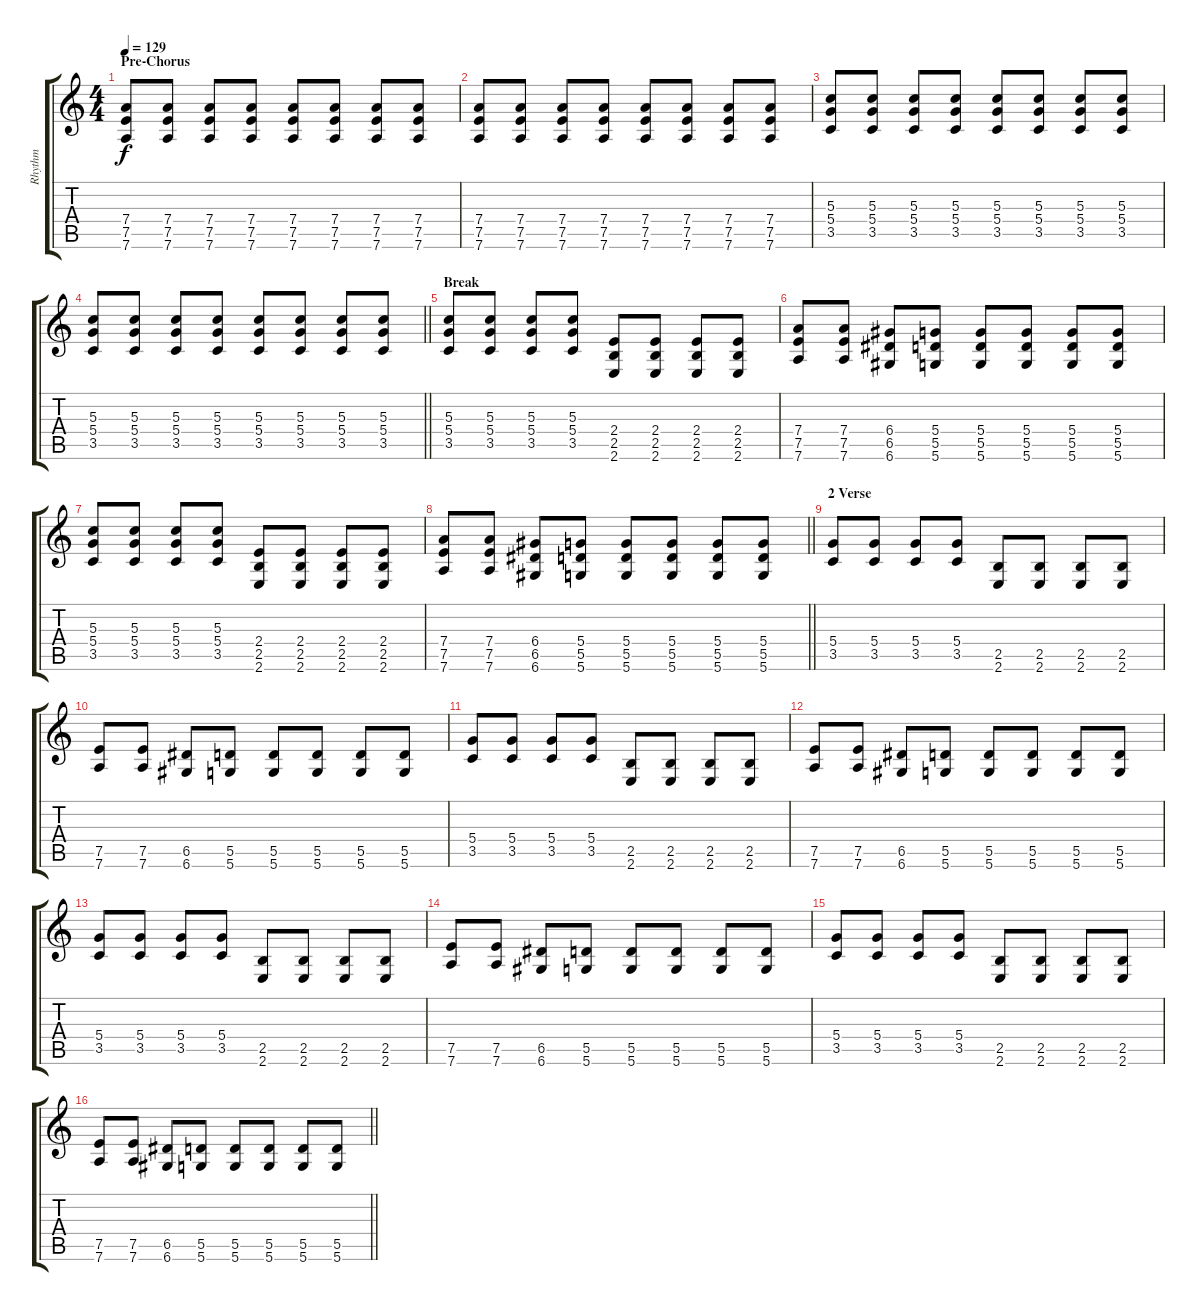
\track ("Rhythm" "Rhythm") {instrument distortionguitar}
\staff {score tabs}
\tuning (E4 B3 G3 D3 A2 D2) {hide}
\ts (4 4)
\section ("" "Pre-Chorus")
\tempo 129
\clef g2
\ks c
(7.4 7.5 7.6).8{dy f volume 16} (7.4 7.5 7.6).8 (7.4 7.5 7.6).8 (7.4 7.5 7.6).8 (7.4 7.5 7.6).8 (7.4 7.5 7.6).8 (7.4 7.5 7.6).8 (7.4 7.5 7.6).8 |
(7.4 7.5 7.6).8 (7.4 7.5 7.6).8 (7.4 7.5 7.6).8 (7.4 7.5 7.6).8 (7.4 7.5 7.6).8 (7.4 7.5 7.6).8 (7.4 7.5 7.6).8 (7.4 7.5 7.6).8 |
(5.3 5.4 3.5).8 (5.3 5.4 3.5).8 (5.3 5.4 3.5).8 (5.3 5.4 3.5).8 (5.3 5.4 3.5).8 (5.3 5.4 3.5).8 (5.3 5.4 3.5).8 (5.3 5.4 3.5).8 |
\barLineRight lightlight
(5.3 5.4 3.5).8 (5.3 5.4 3.5).8 (5.3 5.4 3.5).8 (5.3 5.4 3.5).8 (5.3 5.4 3.5).8 (5.3 5.4 3.5).8 (5.3 5.4 3.5).8 (5.3 5.4 3.5).8 |
\section ("" "Break")
(5.3 5.4 3.5).8{volume 13 instrument distortionguitar} (5.3 5.4 3.5).8 (5.3 5.4 3.5).8 (5.3 5.4 3.5).8 (2.4 2.5 2.6).8 (2.4 2.5 2.6).8 (2.4 2.5 2.6).8 (2.4 2.5 2.6).8 |
(7.4 7.5 7.6).8 (7.4 7.5 7.6).8 (6.4 6.5 6.6).8 (5.4 5.5 5.6).8 (5.4 5.5 5.6).8 (5.4 5.5 5.6).8 (5.4 5.5 5.6).8 (5.4 5.5 5.6).8 |
(5.3 5.4 3.5).8 (5.3 5.4 3.5).8 (5.3 5.4 3.5).8 (5.3 5.4 3.5).8 (2.4 2.5 2.6).8 (2.4 2.5 2.6).8 (2.4 2.5 2.6).8 (2.4 2.5 2.6).8 |
\barLineRight lightlight
(7.4 7.5 7.6).8 (7.4 7.5 7.6).8 (6.4 6.5 6.6).8 (5.4 5.5 5.6).8 (5.4 5.5 5.6).8 (5.4 5.5 5.6).8 (5.4 5.5 5.6).8 (5.4 5.5 5.6).8 |
\section ("" "2 Verse")
(5.4 3.5).8{volume 14} (5.4 3.5).8 (5.4 3.5).8 (5.4 3.5).8 (2.5 2.6).8 (2.5 2.6).8 (2.5 2.6).8 (2.5 2.6).8 |
(7.5 7.6).8 (7.5 7.6).8 (6.5 6.6).8 (5.5 5.6).8 (5.5 5.6).8 (5.5 5.6).8 (5.5 5.6).8 (5.5 5.6).8 |
(5.4 3.5).8{volume 14} (5.4 3.5).8 (5.4 3.5).8 (5.4 3.5).8 (2.5 2.6).8 (2.5 2.6).8 (2.5 2.6).8 (2.5 2.6).8 |
(7.5 7.6).8 (7.5 7.6).8 (6.5 6.6).8 (5.5 5.6).8 (5.5 5.6).8 (5.5 5.6).8 (5.5 5.6).8 (5.5 5.6).8 |
(5.4 3.5).8{volume 14} (5.4 3.5).8 (5.4 3.5).8 (5.4 3.5).8 (2.5 2.6).8 (2.5 2.6).8 (2.5 2.6).8 (2.5 2.6).8 |
(7.5 7.6).8 (7.5 7.6).8 (6.5 6.6).8 (5.5 5.6).8 (5.5 5.6).8 (5.5 5.6).8 (5.5 5.6).8 (5.5 5.6).8 |
(5.4 3.5).8{volume 14} (5.4 3.5).8 (5.4 3.5).8 (5.4 3.5).8 (2.5 2.6).8 (2.5 2.6).8 (2.5 2.6).8 (2.5 2.6).8 |
\barLineRight lightlight
(7.5 7.6).8 (7.5 7.6).8 (6.5 6.6).8 (5.5 5.6).8 (5.5 5.6).8 (5.5 5.6).8 (5.5 5.6).8 (5.5 5.6).8
